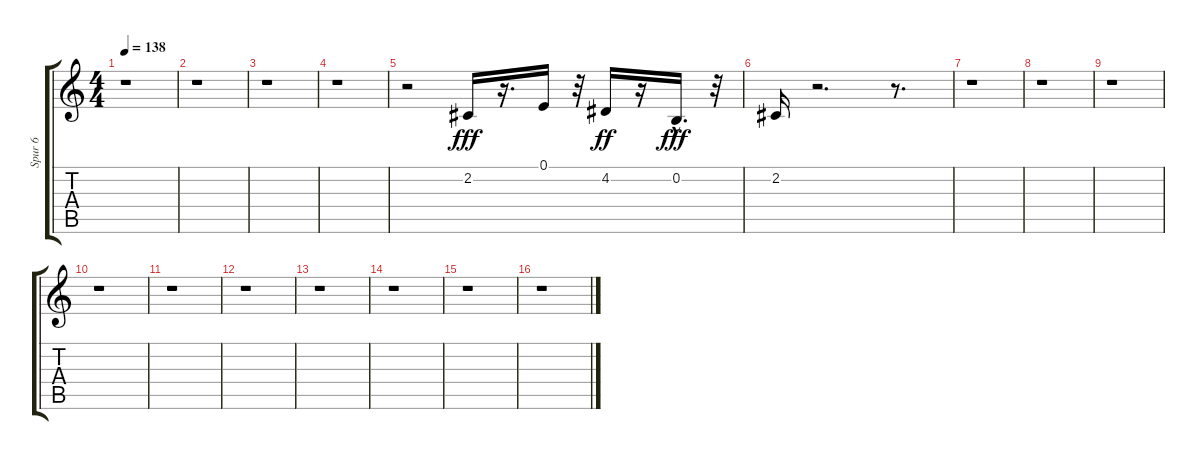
\track ("Spur 6" "Spur 6") {instrument recorder}
\staff {score tabs}
\tuning (E4 B3 G3 D3 A2 E2) {hide}
\ts (4 4)
\tempo 138
\clef g2
\ks c
r.1{dy fff} |
r.1 |
r.1 |
r.1 |
r.2 2.2.16 r.16{d} 0.1.16 r.32 4.2.16{dy ff} r.16 0.2{hac}.16{d dy fff} r.32 |
2.2.16 r.2{d} r.8{d} |
r.1 |
r.1 |
r.1 |
r.1 |
r.1 |
r.1 |
r.1 |
r.1 |
r.1 |
r.1
